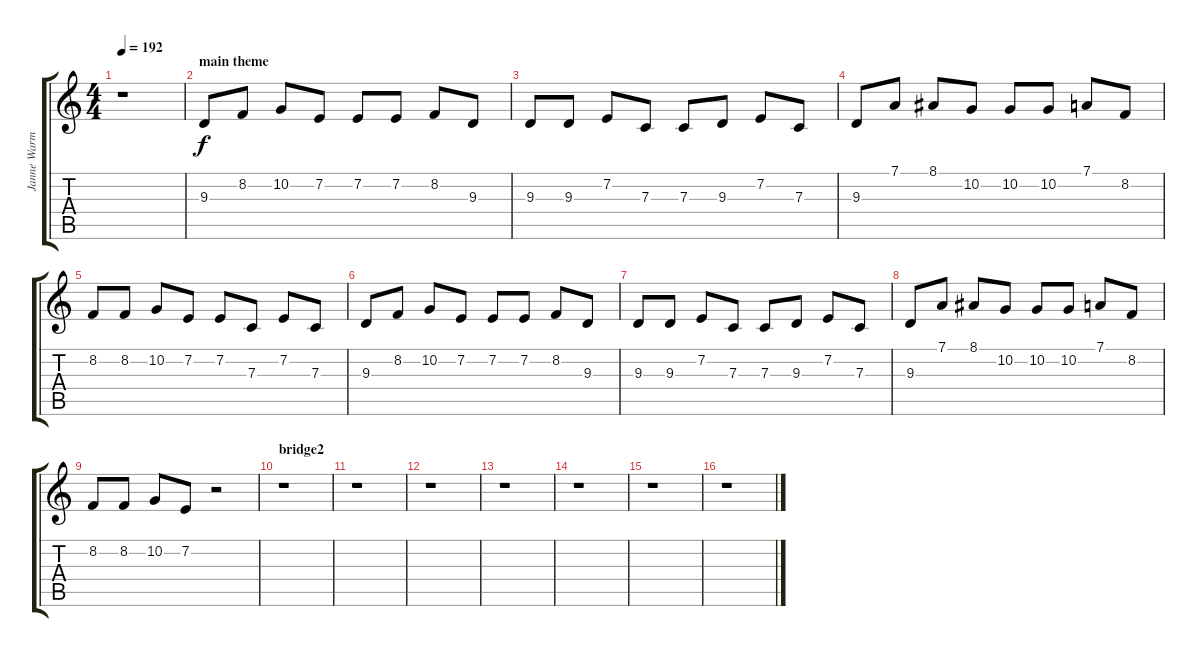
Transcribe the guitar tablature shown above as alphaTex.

\track ("Janne Warman" "Janne Warm") {instrument lead1square}
\staff {score tabs}
\tuning (D4 A3 F3 C3 G2 D2) {hide}
\ts (4 4)
\tempo 192
\clef g2
\ks c
r.1{dy f} |
\section ("" "main theme")
9.3.8{instrument lead1square} 8.2.8 10.2.8 7.2.8 7.2.8 7.2.8 8.2.8 9.3.8 |
9.3.8 9.3.8 7.2.8 7.3.8 7.3.8 9.3.8 7.2.8 7.3.8 |
9.3.8 7.1.8 8.1.8 10.2.8 10.2.8 10.2.8 7.1.8 8.2.8 |
8.2.8 8.2.8 10.2.8 7.2.8 7.2.8 7.3.8 7.2.8 7.3.8 |
9.3.8 8.2.8 10.2.8 7.2.8 7.2.8 7.2.8 8.2.8 9.3.8 |
9.3.8 9.3.8 7.2.8 7.3.8 7.3.8 9.3.8 7.2.8 7.3.8 |
9.3.8 7.1.8 8.1.8 10.2.8 10.2.8 10.2.8 7.1.8 8.2.8 |
8.2.8 8.2.8 10.2.8 7.2.8 r.2 |
\section ("" "bridge2")
r.1 |
r.1 |
r.1 |
r.1 |
r.1 |
r.1 |
r.1
